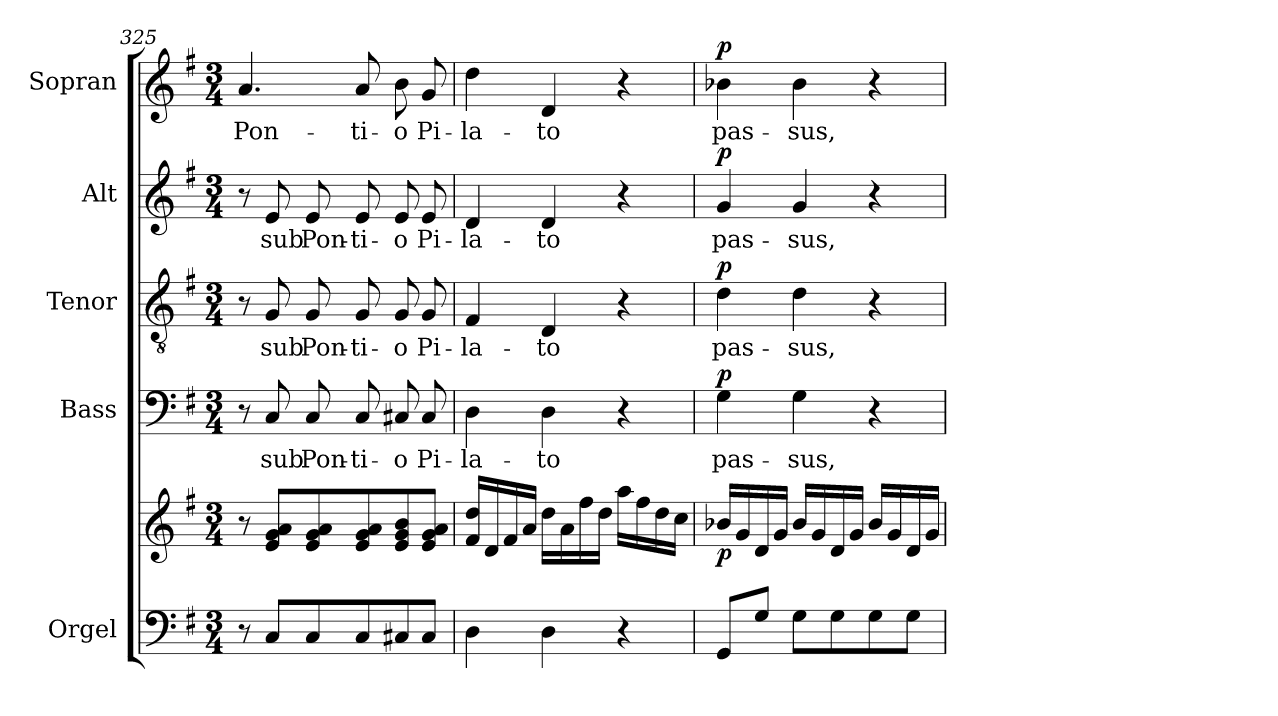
**kern	**kern	**dynam	**kern	**text	**dynam	**kern	**text	**dynam	**kern	**text	**dynam	**kern	**text	**dynam
*part5	*part5	*part5	*part4	*part4	*part4	*part3	*part3	*part3	*part2	*part2	*part2	*part1	*part1	*part1
*staff6	*staff5	*staff5/6	*staff4	*staff4	*staff4	*staff3	*staff3	*staff3	*staff2	*staff2	*staff2	*staff1	*staff1	*staff1
*I"Orgel	*	*	*I"Bass	*	*	*I"Tenor	*	*	*I"Alt	*	*	*I"Sopran	*	*
*I'Org.	*	*	*I'B	*	*	*I'T	*	*	*I'A	*	*	*I'S	*	*
*clefF4	*clefG2	*	*clefF4	*	*	*clefGv2	*	*	*clefG2	*	*	*clefG2	*	*
*k[f#]	*k[f#]	*	*k[f#]	*	*	*k[f#]	*	*	*k[f#]	*	*	*k[f#]	*	*
*G:	*G:	*	*G:	*	*	*G:	*	*	*G:	*	*	*G:	*	*
*M3/4	*M3/4	*	*M3/4	*	*	*M3/4	*	*	*M3/4	*	*	*M3/4	*	*
=325	=325	=325	=325	=325	=325	=325	=325	=325	=325	=325	=325	=325	=325	=325
!	!	!	!	!	!	!	!	!	!	!	!	!	!LO:LY:b	!
8r	8r	.	8r	.	.	8r	.	.	8r	.	.	4.a/	Pon-	.
!	!	!	!	!LO:LY:b	!	!	!LO:LY:b	!	!	!LO:LY:b	!	!	!	!
8C/L	8e/ 8g/ 8a/L	.	8C/	sub	.	8G/	sub	.	8e/	sub	.	.	.	.
!	!	!	!	!LO:LY:b	!	!	!LO:LY:b	!	!	!LO:LY:b	!	!	!	!
8C/	8e/ 8g/ 8a/	.	8C/	Pon-	.	8G/	Pon-	.	8e/	Pon-	.	.	.	.
!	!	!	!	!LO:LY:b	!	!	!LO:LY:b	!	!	!LO:LY:b	!	!	!LO:LY:b	!
8C/	8e/ 8g/ 8a/	.	8C/	-ti-	.	8G/	-ti-	.	8e/	-ti-	.	8a/	-ti-	.
!	!	!	!	!LO:LY:b	!	!	!LO:LY:b	!	!	!LO:LY:b	!	!	!LO:LY:b	!
8C#X/	8e/ 8g/ 8b/	.	8C#X/	-o	.	8G/	-o	.	8e/	-o	.	8b\	-o	.
!	!	!	!	!LO:LY:b	!	!	!LO:LY:b	!	!	!LO:LY:b	!	!	!LO:LY:b	!
8C#/J	8e/ 8g/ 8a/J	.	8C#/	Pi-	.	8G/	Pi-	.	8e/	Pi-	.	8g/	Pi-	.
=326	=326	=326	=326	=326	=326	=326	=326	=326	=326	=326	=326	=326	=326	=326
!	!	!	!	!LO:LY:b	!	!	!LO:LY:b	!	!	!LO:LY:b	!	!	!LO:LY:b	!
4D\	16f#/ 16dd/LL	.	4D\	-la-	.	4F#/	-la-	.	4d/	-la-	.	4dd\	-la-	.
.	16d/	.	.	.	.	.	.	.	.	.	.	.	.	.
.	16f#/	.	.	.	.	.	.	.	.	.	.	.	.	.
.	16a/JJ	.	.	.	.	.	.	.	.	.	.	.	.	.
!	!	!	!	!LO:LY:b	!	!	!LO:LY:b	!	!	!LO:LY:b	!	!	!LO:LY:b	!
4D\	16dd\LL	.	4D\	-to	.	4D/	-to	.	4d/	-to	.	4d/	-to	.
.	16a\	.	.	.	.	.	.	.	.	.	.	.	.	.
.	16ff#\	.	.	.	.	.	.	.	.	.	.	.	.	.
.	16dd\JJ	.	.	.	.	.	.	.	.	.	.	.	.	.
4r	16aa\LL	.	4r	.	.	4r	.	.	4r	.	.	4r	.	.
.	16ff#\	.	.	.	.	.	.	.	.	.	.	.	.	.
.	16dd\	.	.	.	.	.	.	.	.	.	.	.	.	.
.	16cc\JJ	.	.	.	.	.	.	.	.	.	.	.	.	.
!!LO:PB:g=z
=327	=327	=327	=327	=327	=327	=327	=327	=327	=327	=327	=327	=327	=327	=327
!	!	!LO:DY:b	!	!LO:LY:b	!LO:DY:a	!	!LO:LY:b	!LO:DY:a	!	!LO:LY:b	!LO:DY:a	!	!LO:LY:b	!LO:DY:a
8GG/L	16b-X/LL	p	4G\	pas-	p	4d\	pas-	p	4g/	pas-	p	4b-X\	pas-	p
.	16g/	.	.	.	.	.	.	.	.	.	.	.	.	.
8G/J	16d/	.	.	.	.	.	.	.	.	.	.	.	.	.
.	16g/JJ	.	.	.	.	.	.	.	.	.	.	.	.	.
!	!	!	!	!LO:LY:b	!	!	!LO:LY:b	!	!	!LO:LY:b	!	!	!LO:LY:b	!
8G\L	16b-/LL	.	4G\	-sus,	.	4d\	-sus,	.	4g/	-sus,	.	4b-\	-sus,	.
.	16g/	.	.	.	.	.	.	.	.	.	.	.	.	.
8G\	16d/	.	.	.	.	.	.	.	.	.	.	.	.	.
.	16g/JJ	.	.	.	.	.	.	.	.	.	.	.	.	.
8G\	16b-/LL	.	4r	.	.	4r	.	.	4r	.	.	4r	.	.
.	16g/	.	.	.	.	.	.	.	.	.	.	.	.	.
8G\J	16d/	.	.	.	.	.	.	.	.	.	.	.	.	.
.	16g/JJ	.	.	.	.	.	.	.	.	.	.	.	.	.
=	=	=	=	=	=	=	=	=	=	=	=	=	=	=
*-	*-	*-	*-	*-	*-	*-	*-	*-	*-	*-	*-	*-	*-	*-
